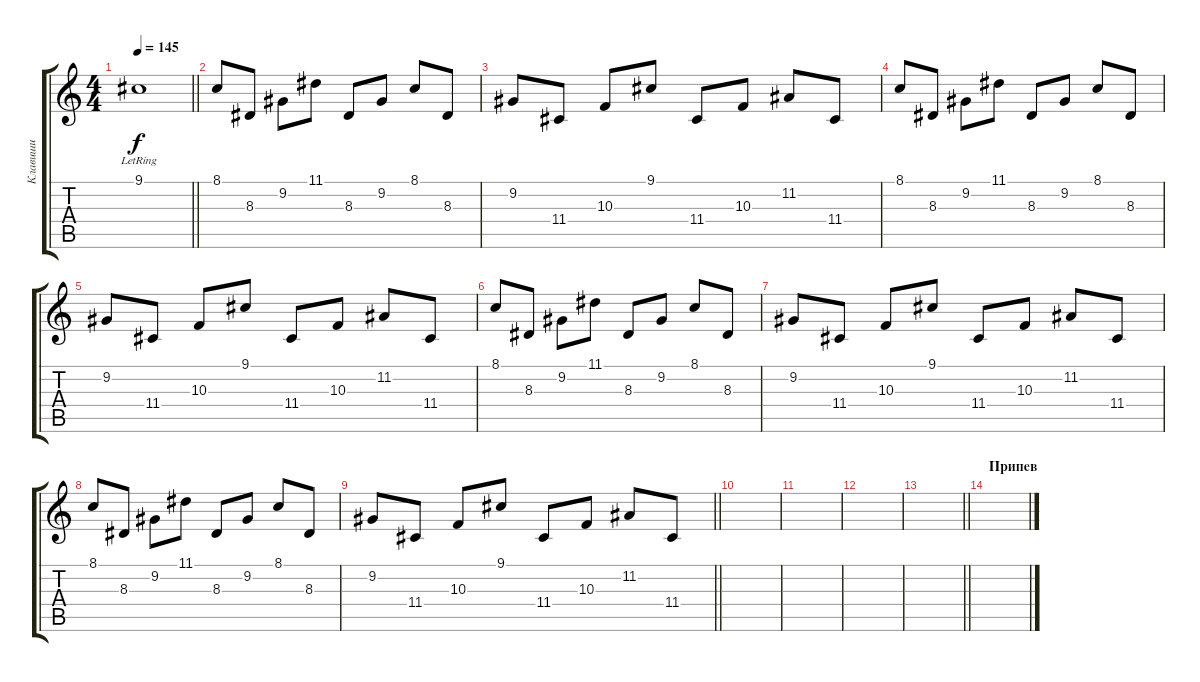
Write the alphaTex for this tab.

\track ("Клавиши" "Клавиши") {instrument acousticgrandpiano}
\staff {score tabs}
\tuning (E4 B3 G3 D3 A2 E2) {hide}
\ts (4 4)
\tempo 145
\clef g2
\barLineRight lightlight
\ks c
9.1{lr}.1{dy f} |
\section ("" " ")
8.1.8{volume 8 balance 8 instrument electricpiano1} 8.3.8 9.2.8 11.1.8 8.3.8 9.2.8 8.1.8 8.3.8 |
9.2.8 11.4.8 10.3.8 9.1.8 11.4.8 10.3.8 11.2.8 11.4.8 |
8.1.8 8.3.8 9.2.8 11.1.8 8.3.8 9.2.8 8.1.8 8.3.8 |
9.2.8 11.4.8 10.3.8 9.1.8 11.4.8 10.3.8 11.2.8 11.4.8 |
8.1.8 8.3.8 9.2.8 11.1.8 8.3.8 9.2.8 8.1.8 8.3.8 |
9.2.8 11.4.8 10.3.8 9.1.8 11.4.8 10.3.8 11.2.8 11.4.8 |
8.1.8 8.3.8 9.2.8 11.1.8 8.3.8 9.2.8 8.1.8 8.3.8 |
\barLineRight lightlight
9.2.8 11.4.8 10.3.8 9.1.8 11.4.8 10.3.8 11.2.8 11.4.8 |
\section ("" " ")
|
|
|
\barLineRight lightlight
|
\section ("" "Припев")
